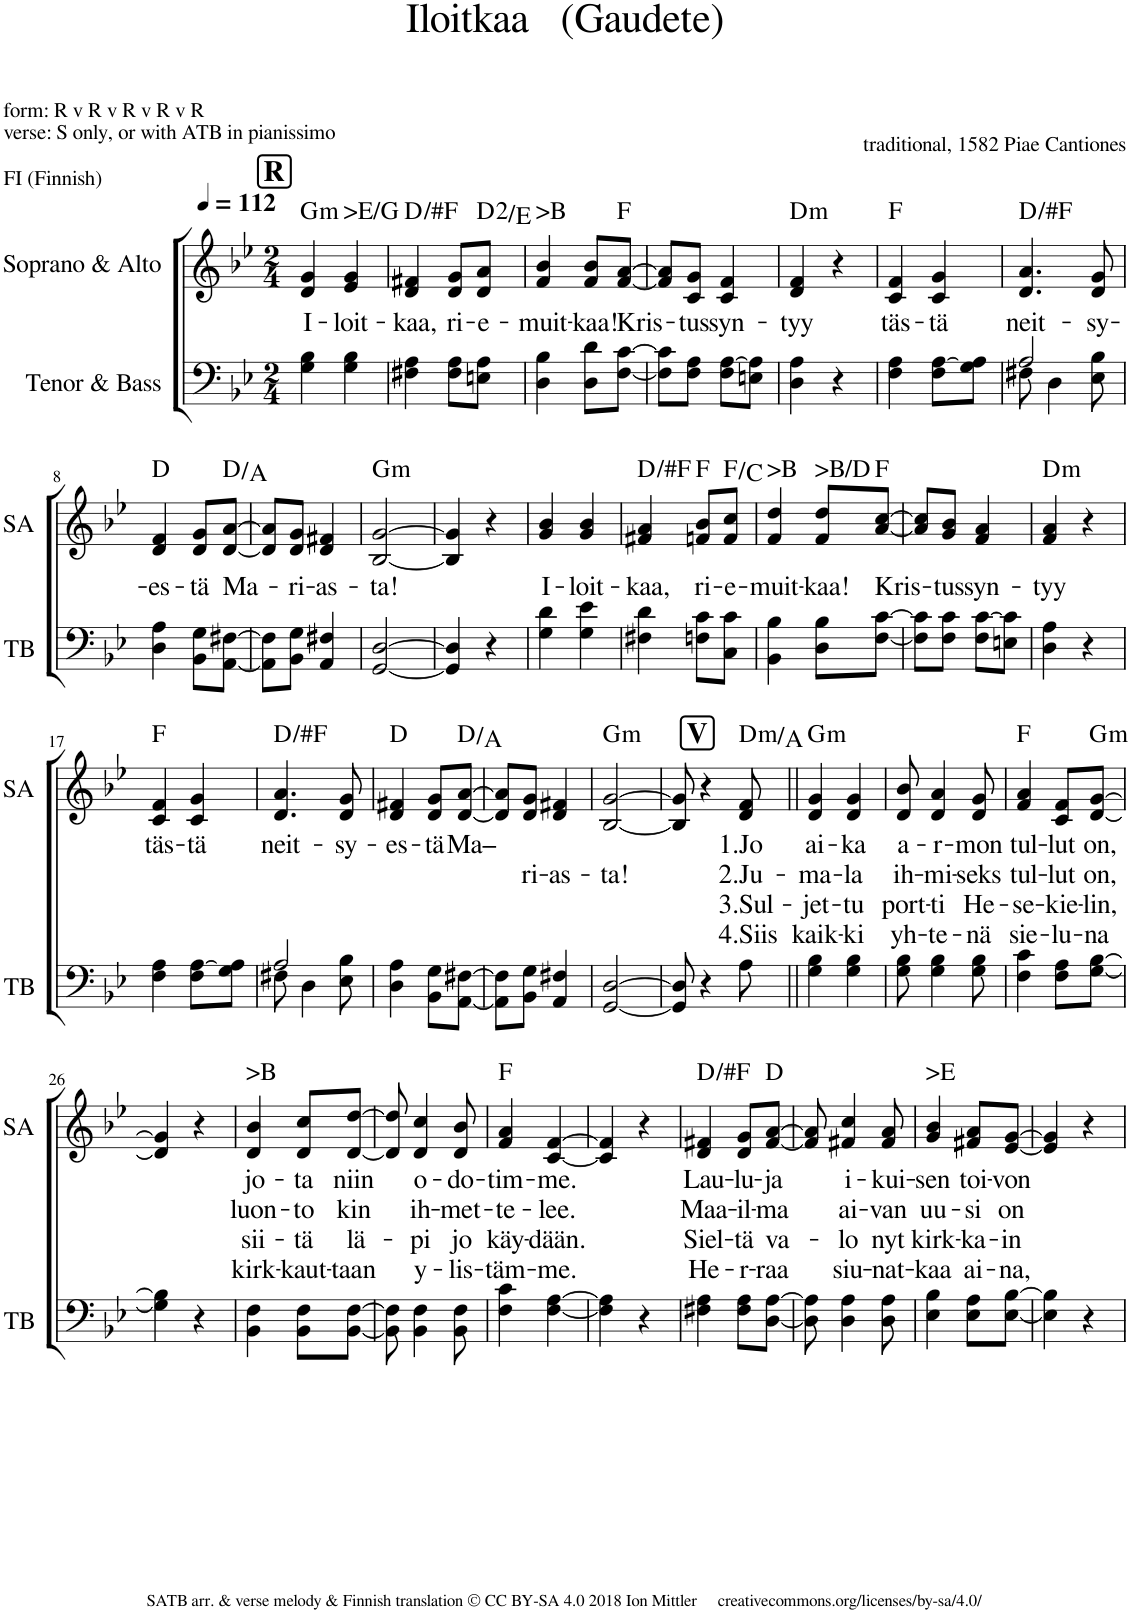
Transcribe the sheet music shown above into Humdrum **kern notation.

**kern	**kern	**text	**text	**text	**text	**harte
*part2	*part1	*part1	*part1	*part1	*part1	*part1
*staff2	*staff1	*staff1	*staff1	*staff1	*staff1	*
*I"Tenor &amp; Bass	*I"Soprano &amp; Alto	*	*	*	*	*
*I'TB	*I'SA	*	*	*	*	*
*clefF4	*clefG2	*	*	*	*	*
*k[b-e-]	*k[b-e-]	*	*	*	*	*
*M2/4	*M2/4	*	*	*	*	*
*MM112	*MM112	*	*	*	*	*
!!LO:REH:place=s1:a:B:cj:fs=14:t=R
=1	=1	=1	=1	=1	=1	=1
!	!	!LO:LY:b	!	!	!	!LO:H:kt=m
4G\ 4B-\	4d/ 4g/	I-	.	.	.	G:min
!	!	!LO:LY:b	!	!	!	!LO:H:kt=>E/G
4G\ 4B-\	4e-/ 4g/	-loit-	.	.	.	N
=2	=2	=2	=2	=2	=2	=2
!	!	!LO:LY:b	!	!	!	!
4F#X\ 4A\	4d/ 4f#X/	-kaa,	.	.	.	D:maj
!	!	!LO:LY:b	!	!	!	!
8F#\ 8A\L	8d/ 8g/L	ri-	.	.	.	.
!	!	!LO:LY:b	!	!	!	!
8En\ 8A\J	8d/ 8a/J	-e-	.	.	.	D:maj(2)/2
=3	=3	=3	=3	=3	=3	=3
!	!	!LO:LY:b	!	!	!	!LO:H:kt=>B
4D\ 4B-\	4f/ 4b-/	-muit-	.	.	.	N
!	!	!LO:LY:b	!	!	!	!
8D\ 8d\L	8f/ 8b-/L	-kaa!	.	.	.	.
!	!	!LO:LY:b	!	!	!	!
[8F\ [8c\J	[8f/ [8a/J	Kris-	.	.	.	F:maj
=4	=4	=4	=4	=4	=4	=4
8F\] 8c\]L	8f/] 8a/]L	.	.	.	.	.
!	!	!LO:LY:b	!	!	!	!
8F\ 8A\J	8c/ 8g/J	-tus	.	.	.	.
!	!	!LO:LY:b	!	!	!	!
8F\ [8A\L	4c/ 4f/	syn-	.	.	.	.
8En\ 8A\]J	.	.	.	.	.	.
=5	=5	=5	=5	=5	=5	=5
!	!	!LO:LY:b	!	!	!	!LO:H:kt=m
4D\ 4A\	4d/ 4f/	-tyy	.	.	.	D:min
4r	4r	.	.	.	.	.
=6	=6	=6	=6	=6	=6	=6
!	!	!LO:LY:b	!	!	!	!
4F\ 4A\	4c/ 4f/	täs-	.	.	.	F:maj
!	!	!LO:LY:b	!	!	!	!
8F\ [8A\L	4c/ 4g/	-tä	.	.	.	.
8G\ 8A\]J	.	.	.	.	.	.
=7	=7	=7	=7	=7	=7	=7
*^	*	*	*	*	*	*
!	!	!	!LO:LY:b	!	!	!	!
2A/	8F#X\	4.d/ 4.a/	neit-	.	.	.	D:maj
.	4D\	.	.	.	.	.	.
!	!	!	!LO:LY:b	!	!	!	!
.	8E-\ 8B-\	8d/ 8g/	-sy-	.	.	.	.
!!LO:LB:g=z
=8	=8	=8	=8	=8	=8	=8	=8
!	!	!	!LO:LY:b	!	!	!	!
*v	*v	*	*	*	*	*	*
4D\ 4A\	4d/ 4f/	-es-	.	.	.	D:maj
!	!	!LO:LY:b	!	!	!	!
8BB-\ 8G\L	8d/ 8g/L	-tä	.	.	.	.
!	!	!LO:LY:b	!	!	!	!
[8AA\ [8F#X\J	[8d/ [8a/J	Ma-	.	.	.	D:maj/5
=9	=9	=9	=9	=9	=9	=9
8AA\] 8F#\]L	8d/] 8a/]L	.	.	.	.	.
!	!	!LO:LY:b	!	!	!	!
8BB-\ 8G\J	8d/ 8g/J	-ri-	.	.	.	.
!	!	!LO:LY:b	!	!	!	!
4AA/ 4F#X/	4d/ 4f#X/	-as-	.	.	.	.
=10	=10	=10	=10	=10	=10	=10
!	!	!LO:LY:b	!	!	!	!LO:H:kt=m
[2GG/ [2D/	[2B-/ [2g/	-ta!	.	.	.	G:min
=11	=11	=11	=11	=11	=11	=11
4GG/] 4D/]	4B-/] 4g/]	.	.	.	.	.
4r	4r	.	.	.	.	.
=12	=12	=12	=12	=12	=12	=12
!	!	!LO:LY:b	!	!	!	!
4G\ 4d\	4g/ 4b-/	I-	.	.	.	.
!	!	!LO:LY:b	!	!	!	!
4G\ 4e-\	4g/ 4b-/	-loit-	.	.	.	.
=13	=13	=13	=13	=13	=13	=13
!	!	!LO:LY:b	!	!	!	!
4F#X\ 4d\	4f#X/ 4a/	-kaa,	.	.	.	D:maj
!	!	!LO:LY:b	!	!	!	!
8Fn\ 8c\L	8fn/ 8b-/L	ri-	.	.	.	F:maj
!	!	!LO:LY:b	!	!	!	!
8C\ 8c\J	8f/ 8cc/J	-e-	.	.	.	F:maj/5
=14	=14	=14	=14	=14	=14	=14
!	!	!LO:LY:b	!	!	!	!LO:H:kt=>B
4BB-\ 4B-\	4f/ 4dd/	-muit-	.	.	.	N
!	!	!LO:LY:b	!	!	!	!LO:H:kt=>B/D
8D\ 8B-\L	8f/ 8dd/L	-kaa!	.	.	.	N
!	!	!LO:LY:b	!	!	!	!
[8F\ [8c\J	[8a/ [8cc/J	Kris-	.	.	.	F:maj
=15	=15	=15	=15	=15	=15	=15
8F\] 8c\]L	8a/] 8cc/]L	.	.	.	.	.
!	!	!LO:LY:b	!	!	!	!
8F\ 8c\J	8g/ 8b-/J	-tus	.	.	.	.
!	!	!LO:LY:b	!	!	!	!
8F\ [8c\L	4f/ 4a/	syn-	.	.	.	.
8En\ 8c\]J	.	.	.	.	.	.
=16	=16	=16	=16	=16	=16	=16
!	!	!LO:LY:b	!	!	!	!LO:H:kt=m
4D\ 4A\	4f/ 4a/	-tyy	.	.	.	D:min
4r	4r	.	.	.	.	.
!!LO:LB:g=z
=17	=17	=17	=17	=17	=17	=17
!	!	!LO:LY:b	!	!	!	!
4F\ 4A\	4c/ 4f/	täs-	.	.	.	F:maj
!	!	!LO:LY:b	!	!	!	!
8F\ [8A\L	4c/ 4g/	-tä	.	.	.	.
8G\ 8A\]J	.	.	.	.	.	.
=18	=18	=18	=18	=18	=18	=18
*^	*	*	*	*	*	*
!	!	!	!LO:LY:b	!	!	!	!
2A/	8F#X\	4.d/ 4.a/	neit-	.	.	.	D:maj
.	4D\	.	.	.	.	.	.
!	!	!	!LO:LY:b	!	!	!	!
.	8E-\ 8B-\	8d/ 8g/	-sy-	.	.	.	.
=19	=19	=19	=19	=19	=19	=19	=19
!	!	!	!LO:LY:b	!	!	!	!
*v	*v	*	*	*	*	*	*
4D\ 4A\	4d/ 4f#X/	-es-	.	.	.	D:maj
!	!	!LO:LY:b	!	!	!	!
8BB-\ 8G\L	8d/ 8g/L	-tä	.	.	.	.
!	!	!LO:LY:b	!	!	!	!
[8AA\ [8F#X\J	[8d/ [8a/J	Ma–	.	.	.	D:maj/5
=20	=20	=20	=20	=20	=20	=20
8AA\] 8F#\]L	8d/] 8a/]L	.	.	.	.	.
!	!	!	!LO:LY:b	!	!	!
8BB-\ 8G\J	8d/ 8g/J	.	-ri-	.	.	.
!	!	!	!LO:LY:b	!	!	!
4AA/ 4F#X/	4d/ 4f#X/	.	-as-	.	.	.
=21	=21	=21	=21	=21	=21	=21
!	!	!	!LO:LY:b	!	!	!LO:H:kt=m
[2GG/ [2D/	[2B-/ [2g/	.	-ta!	.	.	G:min
!!LO:REH:place=s1:a:B:cj:fs=14:t=V:qo=1.5
=22	=22	=22	=22	=22	=22	=22
8GG/] 8D/]	8B-/] 8g/]	.	.	.	.	.
4r	4r	.	.	.	.	.
!	!	!LO:LY:b	!LO:LY:b	!LO:LY:b	!LO:LY:b	!LO:H:kt=m
8A\	8d/ 8f/	1.Jo	2.Ju-	3.Sul-	4.Siis	D:min/5
=23||	=23||	=23||	=23||	=23||	=23||	=23||
!	!	!LO:LY:b	!LO:LY:b	!LO:LY:b	!LO:LY:b	!LO:H:kt=m
4G\ 4B-\	4d/ 4g/	ai-	-ma-	-jet-	kaik-	G:min
!	!	!LO:LY:b	!LO:LY:b	!LO:LY:b	!LO:LY:b	!
4G\ 4B-\	4d/ 4g/	-ka	-la	-tu	-ki	.
=24	=24	=24	=24	=24	=24	=24
!	!	!LO:LY:b	!LO:LY:b	!LO:LY:b	!LO:LY:b	!
8G\ 8B-\	8d/ 8b-/	a-	ih-	port-	yh-	.
!	!	!LO:LY:b	!LO:LY:b	!LO:LY:b	!LO:LY:b	!
4G\ 4B-\	4d/ 4a/	-r-	-mi-	-ti	-te-	.
!	!	!LO:LY:b	!LO:LY:b	!LO:LY:b	!LO:LY:b	!
8G\ 8B-\	8d/ 8g/	-mon	-seks	He-	-nä	.
=25	=25	=25	=25	=25	=25	=25
!	!	!LO:LY:b	!LO:LY:b	!LO:LY:b	!LO:LY:b	!
4F\ 4c\	4f/ 4a/	tul-	tul-	-se-	sie-	F:maj
!	!	!LO:LY:b	!LO:LY:b	!LO:LY:b	!LO:LY:b	!
8F\ 8A\L	8c/ 8f/L	-lut	-lut	-kie-	-lu-	.
!	!	!LO:LY:b	!LO:LY:b	!LO:LY:b	!LO:LY:b	!LO:H:kt=m
[8G\ [8B-\J	[8d/ [8g/J	on,	on,	-lin,	-na	G:min
!!LO:LB:g=z
=26	=26	=26	=26	=26	=26	=26
4G\] 4B-\]	4d/] 4g/]	.	.	.	.	.
4r	4r	.	.	.	.	.
=27	=27	=27	=27	=27	=27	=27
!	!	!LO:LY:b	!LO:LY:b	!LO:LY:b	!LO:LY:b	!LO:H:kt=>B
4BB-\ 4F\	4d/ 4b-/	jo-	luon-	sii-	kirk-	N
!	!	!LO:LY:b	!LO:LY:b	!LO:LY:b	!LO:LY:b	!
8BB-\ 8F\L	8d/ 8cc/L	-ta	-to	-tä	-kaut-	.
!	!	!LO:LY:b	!LO:LY:b	!LO:LY:b	!LO:LY:b	!
[8BB-\ [8F\J	[8d/ [8dd/J	niin	kin	lä-	-taan	.
=28	=28	=28	=28	=28	=28	=28
8BB-\] 8F\]	8d/] 8dd/]	.	.	.	.	.
!	!	!LO:LY:b	!LO:LY:b	!LO:LY:b	!LO:LY:b	!
4BB-\ 4F\	4d/ 4cc/	o-	ih-	-pi	y-	.
!	!	!LO:LY:b	!LO:LY:b	!LO:LY:b	!LO:LY:b	!
8BB-\ 8F\	8d/ 8b-/	-do-	-met-	jo	-lis-	.
=29	=29	=29	=29	=29	=29	=29
!	!	!LO:LY:b	!LO:LY:b	!LO:LY:b	!LO:LY:b	!
4F\ 4c\	4f/ 4a/	-tim-	-te-	käy-	-täm-	F:maj
!	!	!LO:LY:b	!LO:LY:b	!LO:LY:b	!LO:LY:b	!
[4F\ [4A\	[4c/ [4f/	-me.	-lee.	-dään.	-me.	.
=30	=30	=30	=30	=30	=30	=30
4F\] 4A\]	4c/] 4f/]	.	.	.	.	.
4r	4r	.	.	.	.	.
=31	=31	=31	=31	=31	=31	=31
!	!	!LO:LY:b	!LO:LY:b	!LO:LY:b	!LO:LY:b	!
4F#X\ 4A\	4d/ 4f#X/	Lau-	Maa-	Siel-	He-	D:maj
!	!	!LO:LY:b	!LO:LY:b	!LO:LY:b	!LO:LY:b	!
8F#\ 8A\L	8d/ 8g/L	-lu-	-il-	-tä	-r-	.
!	!	!LO:LY:b	!LO:LY:b	!LO:LY:b	!LO:LY:b	!
[8D\ [8A\J	[8f#/ [8a/J	-ja	-ma	va-	-raa	D:maj
=32	=32	=32	=32	=32	=32	=32
8D\] 8A\]	8f#/] 8a/]	.	.	.	.	.
!	!	!LO:LY:b	!LO:LY:b	!LO:LY:b	!LO:LY:b	!
4D\ 4A\	4f#X/ 4cc/	i-	ai-	-lo	siu-	.
!	!	!LO:LY:b	!LO:LY:b	!LO:LY:b	!LO:LY:b	!
8D\ 8A\	8f#/ 8a/	-kui-	-van	nyt	-nat-	.
=33	=33	=33	=33	=33	=33	=33
!	!	!LO:LY:b	!LO:LY:b	!LO:LY:b	!LO:LY:b	!LO:H:kt=>E
4E-\ 4B-\	4g/ 4b-/	-sen	uu-	kirk-	-kaa	N
!	!	!LO:LY:b	!LO:LY:b	!LO:LY:b	!LO:LY:b	!
8E-\ 8A\L	8f#X/ 8a/L	toi-	-si	-ka-	ai-	.
!	!	!LO:LY:b	!LO:LY:b	!LO:LY:b	!LO:LY:b	!
[8E-\ [8B-\J	[8e-/ [8g/J	-von	on	-in	-na,	.
=34	=34	=34	=34	=34	=34	=34
4E-\] 4B-\]	4e-/] 4g/]	.	.	.	.	.
4r	4r	.	.	.	.	.
=	=	=	=	=	=	=
*-	*-	*-	*-	*-	*-	*-
